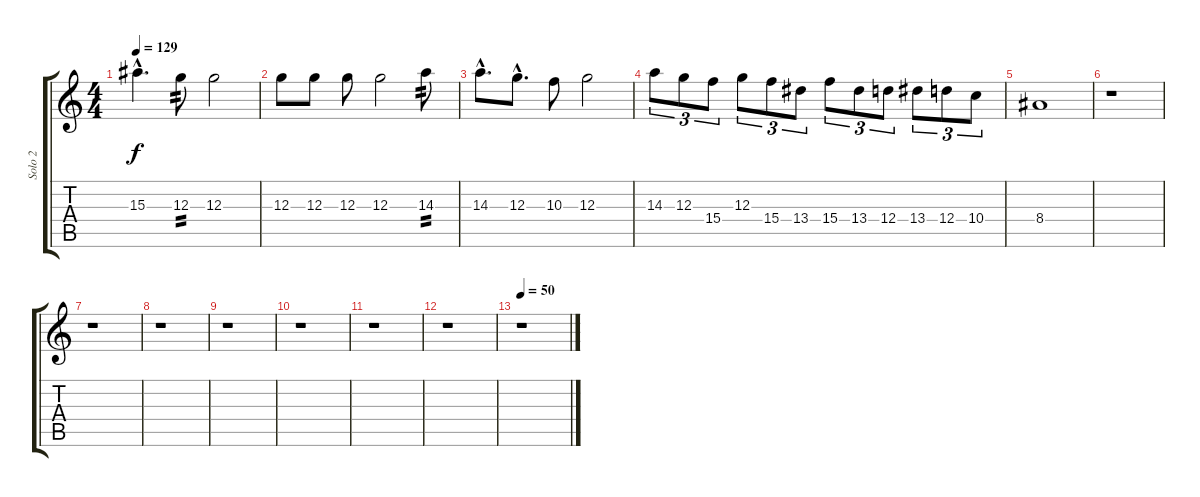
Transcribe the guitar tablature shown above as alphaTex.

\track ("Solo 2" "Solo 2") {instrument overdrivenguitar}
\staff {score tabs}
\tuning (E4 B3 G3 D3 A2 E2) {hide}
\ts (4 4)
\tempo 129
\clef g2
\ks c
15.3{hac}.4{d dy f} 12.3.8{tp 2} 12.3.2 |
12.3.8 12.3.8 12.3.8 12.3.2 14.3.8{tp 2} |
14.3{hac}.8{d} 12.3{hac}.8{d} 10.3.8 12.3.2 |
14.3.8{tu (3 2)} 12.3.8{tu (3 2)} 15.4.8{tu (3 2)} 12.3.8{tu (3 2)} 15.4.8{tu (3 2)} 13.4.8{tu (3 2)} 15.4.8{tu (3 2)} 13.4.8{tu (3 2)} 12.4.8{tu (3 2)} 13.4.8{tu (3 2)} 12.4.8{tu (3 2)} 10.4.8{tu (3 2)} |
8.4.1 |
r.1 |
r.1 |
r.1 |
r.1 |
r.1 |
r.1 |
r.1 |
\tempo 50
r.1
